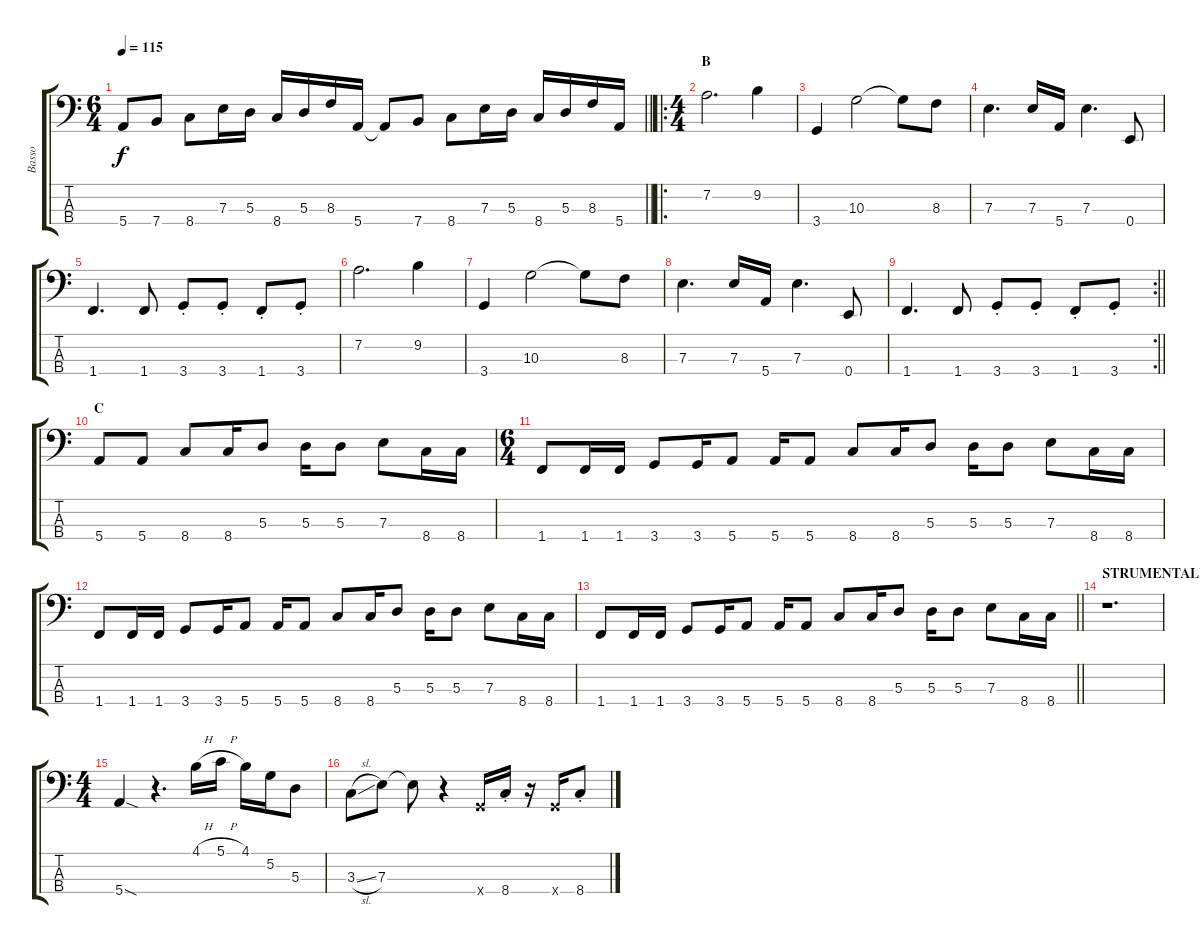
\track ("Basso" "Basso") {instrument electricbasspick}
\staff {score tabs}
\tuning (G2 D2 A1 E1) {hide}
\ts (6 4)
\tempo 115
\clef f4
\barLineRight lightlight
\ks c
5.4{t}.8{dy f} 7.4.8 8.4.8 7.3.16 5.3.16 8.4.16 5.3.16 8.3.16 5.4.16 5.4{t}.8 7.4.8 8.4.8 7.3.16 5.3.16 8.4.16 5.3.16 8.3.16 5.4.16 |
\ro
\ts (4 4)
\section ("" "B")
7.2.2{d} 9.2.4 |
3.4.4 10.3.2 10.3{t}.8 8.3.8 |
7.3.4{d} 7.3.16 5.4.16 7.3.4{d} 0.4.8 |
1.4.4{d} 1.4.8 3.4{st}.8 3.4{st}.8 1.4{st}.8 3.4{st}.8 |
7.2.2{d} 9.2.4 |
3.4.4 10.3.2 10.3{t}.8 8.3.8 |
7.3.4{d} 7.3.16 5.4.16 7.3.4{d} 0.4.8 |
\rc 2
\barLineRight lightlight
1.4.4{d} 1.4.8 3.4{st}.8 3.4{st}.8 1.4{st}.8 3.4{st}.8 |
\section ("" "C")
5.4.8 5.4.8 8.4.8 8.4.16 5.3.8 5.3.16 5.3.8 7.3.8 8.4.16 8.4.16 |
\ts (6 4)
1.4.8 1.4.16 1.4.16 3.4.8 3.4.16 5.4.8 5.4.16 5.4.8 8.4.8 8.4.16 5.3.8 5.3.16 5.3.8 7.3.8 8.4.16 8.4.16 |
1.4.8 1.4.16 1.4.16 3.4.8 3.4.16 5.4.8 5.4.16 5.4.8 8.4.8 8.4.16 5.3.8 5.3.16 5.3.8 7.3.8 8.4.16 8.4.16 |
\barLineRight lightlight
1.4.8 1.4.16 1.4.16 3.4.8 3.4.16 5.4.8 5.4.16 5.4.8 8.4.8 8.4.16 5.3.8 5.3.16 5.3.8 7.3.8 8.4.16 8.4.16 |
\section ("" "STRUMENTALE-BATTERIA.")
r.1{d} |
\ts (4 4)
5.4{sod}.4 r.4{d} 4.1{h}.16 5.1{h}.16 4.1.16 5.2.16 5.3.8 |
3.3{sl}.8 7.3.8 7.3{t}.8 r.4 3.4{x}.16 8.4{st}.16 r.16 3.4{x}.16 8.4{st}.8
